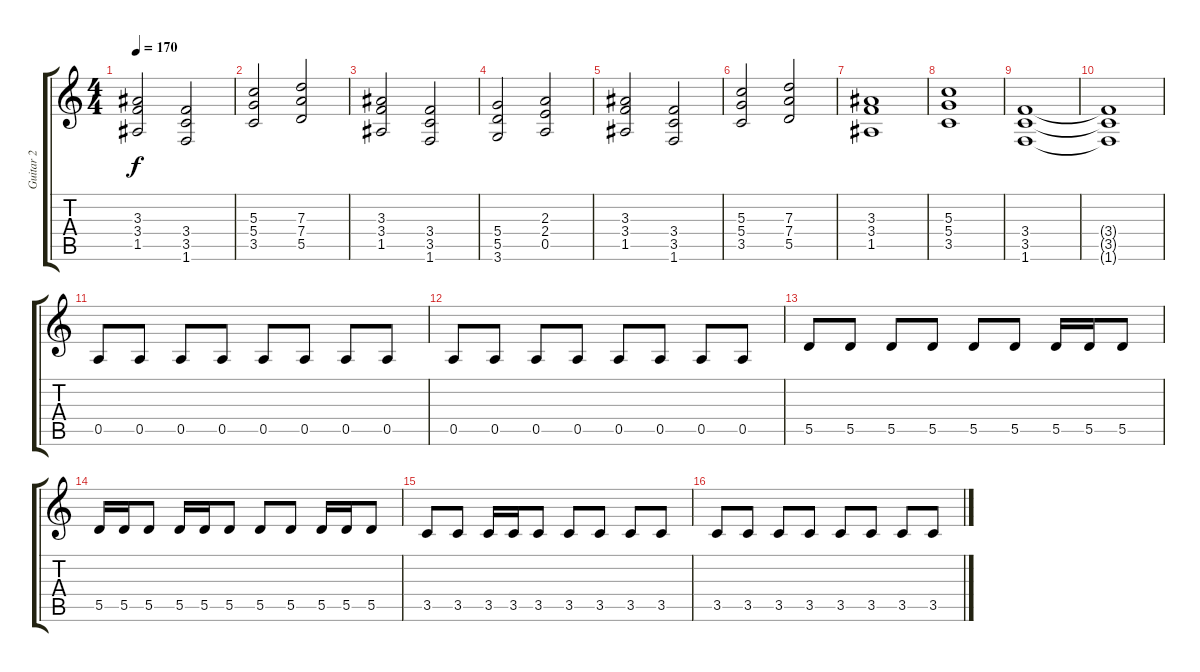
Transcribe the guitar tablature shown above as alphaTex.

\track ("Guitar 2" "Guitar 2") {instrument distortionguitar}
\staff {score tabs}
\tuning (E4 B3 G3 D3 A2 E2) {hide}
\ts (4 4)
\tempo 170
\clef g2
\ks c
(3.3 3.4 1.5).2{dy f} (3.4 3.5 1.6).2 |
(5.3 5.4 3.5).2 (7.3 7.4 5.5).2 |
(3.3 3.4 1.5).2 (3.4 3.5 1.6).2 |
(5.4 5.5 3.6).2 (2.3 2.4 0.5).2 |
(3.3 3.4 1.5).2 (3.4 3.5 1.6).2 |
(5.3 5.4 3.5).2 (7.3 7.4 5.5).2 |
(3.3 3.4 1.5).1 |
(5.3 5.4 3.5).1 |
(3.4 3.5 1.6).1 |
(3.4{t} 3.5{t} 1.6{t}).1 |
\section ("" "")
0.5.8 0.5.8 0.5.8 0.5.8 0.5.8 0.5.8 0.5.8 0.5.8 |
0.5.8 0.5.8 0.5.8 0.5.8 0.5.8 0.5.8 0.5.8 0.5.8 |
5.5.8 5.5.8 5.5.8 5.5.8 5.5.8 5.5.8 5.5.16 5.5.16 5.5.8 |
5.5.16 5.5.16 5.5.8 5.5.16 5.5.16 5.5.8 5.5.8 5.5.8 5.5.16 5.5.16 5.5.8 |
3.5.8 3.5.8 3.5.16 3.5.16 3.5.8 3.5.8 3.5.8 3.5.8 3.5.8 |
3.5.8 3.5.8 3.5.8 3.5.8 3.5.8 3.5.8 3.5.8 3.5.8
